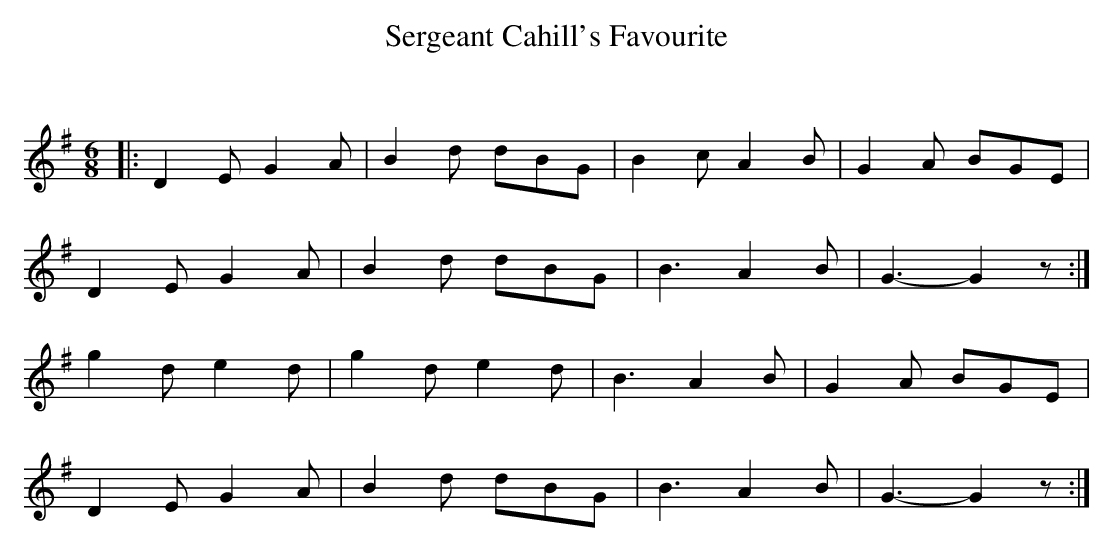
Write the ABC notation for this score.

X:1
T: Sergeant Cahill's Favourite
C:
Q:180
K:G
M:6/8
L:1/16
|:D4E2 G4A2|B4d2 d2B2G2|B4c2 A4B2|G4A2 B2G2E2|
D4E2 G4A2|B4d2 d2B2G2|B6 A4B2|G6-G4z2:|
g4d2 e4d2|g4d2 e4d2|B6 A4B2|G4A2 B2G2E2|
D4E2 G4A2|B4d2 d2B2G2|B6 A4B2|G6-G4z2:|
